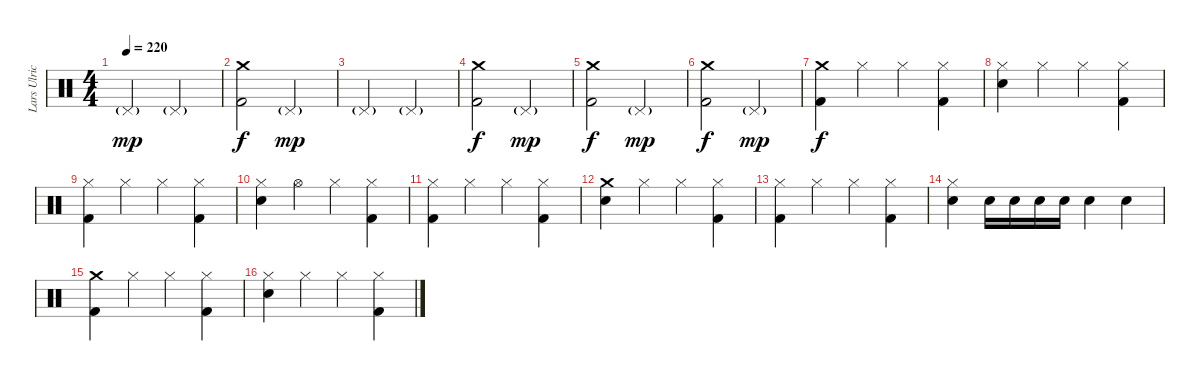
\track ("Lars Ulrich (Drums)" "Lars Ulric") {instrument percussion}
\staff {score}
\articulation defaults
\ts (4 4)
\tempo 220
\clef neutral
\ks c "Pedal Hi-Hat (hit)"{g}.2{dy mp} "Pedal Hi-Hat (hit)"{g}.2
|
("Crash medium (hit)" "Kick (hit) 2").2{dy f} "Pedal Hi-Hat (hit)"{g}.2{dy mp} |
"Pedal Hi-Hat (hit)"{g}.2 "Pedal Hi-Hat (hit)"{g}.2 |
("Crash medium (hit)" "Kick (hit) 2").2{dy f} "Pedal Hi-Hat (hit)"{g}.2{dy mp} |
("Crash medium (hit)" "Kick (hit) 2").2{dy f} "Pedal Hi-Hat (hit)"{g}.2{dy mp} |
("Crash medium (hit)" "Kick (hit) 2").2{dy f} "Pedal Hi-Hat (hit)"{g}.2{dy mp} |
("Crash medium (hit)" "Kick (hit) 2").4{dy f} "Hi-Hat (closed)".4 "Hi-Hat (closed)".4 ("Hi-Hat (closed)" "Kick (hit) 2").4 |
("Hi-Hat (closed)" "Electric Snare (hit)").4 "Hi-Hat (closed)".4 "Hi-Hat (closed)".4 ("Hi-Hat (closed)" "Kick (hit) 2").4 |
("Hi-Hat (closed)" "Kick (hit) 2").4 "Hi-Hat (closed)".4 "Hi-Hat (closed)".4 ("Hi-Hat (closed)" "Kick (hit) 2").4 |
("Hi-Hat (closed)" "Electric Snare (hit)").4 "Hi-Hat (open)".4 "Hi-Hat (closed)".4 ("Hi-Hat (closed)" "Kick (hit) 2").4 |
("Hi-Hat (closed)" "Kick (hit) 2").4 "Hi-Hat (closed)".4 "Hi-Hat (closed)".4 ("Hi-Hat (closed)" "Kick (hit) 2").4 |
("Crash medium (hit)" "Electric Snare (hit)").4 "Hi-Hat (closed)".4 "Hi-Hat (closed)".4 ("Hi-Hat (closed)" "Kick (hit) 2").4 |
("Hi-Hat (closed)" "Kick (hit) 2").4 "Hi-Hat (closed)".4 "Hi-Hat (closed)".4 ("Hi-Hat (closed)" "Kick (hit) 2").4 |
("Hi-Hat (closed)" "Electric Snare (hit)").4 "Electric Snare (hit)".16 "Electric Snare (hit)".16 "Electric Snare (hit)".16 "Electric Snare (hit)".16 "Electric Snare (hit)".4 "Electric Snare (hit)".4 |
("Crash medium (hit)" "Kick (hit) 2").4 "Hi-Hat (closed)".4 "Hi-Hat (closed)".4 ("Hi-Hat (closed)" "Kick (hit) 2").4 |
("Hi-Hat (closed)" "Electric Snare (hit)").4 "Hi-Hat (closed)".4 "Hi-Hat (closed)".4 ("Hi-Hat (closed)" "Kick (hit) 2").4
